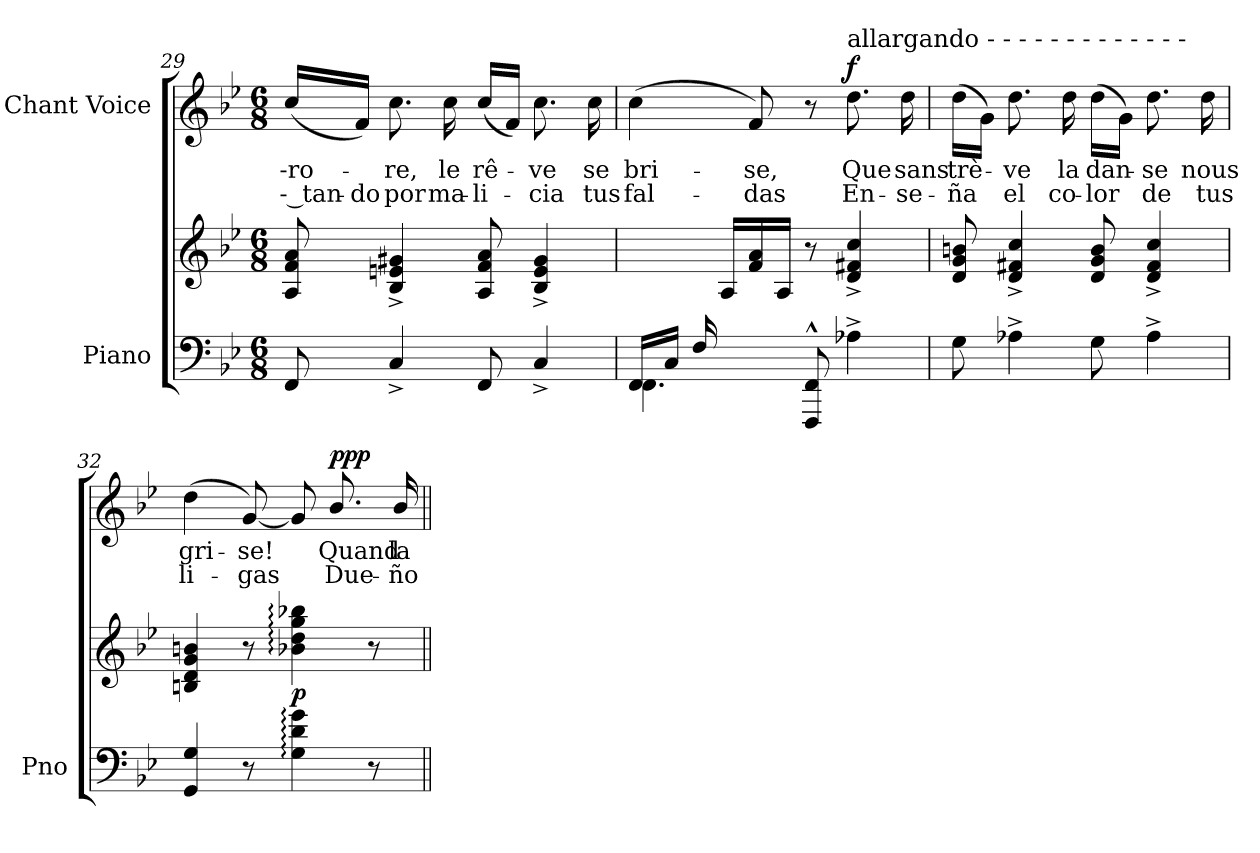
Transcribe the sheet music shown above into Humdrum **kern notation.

**kern	**kern	**dynam	**kern	**text	**text	**dynam
*part2	*part2	*part2	*part1	*part1	*part1	*part1
*staff3	*staff2	*staff2/3	*staff1	*staff1	*staff1	*staff1
*I"Piano	*	*	*I"Chant Voice	*	*	*
*I'Pno	*	*	*	*	*	*
!!LO:PB:g=z
*clefF4	*clefG2	*	*clefG2	*	*	*
*k[b-e-]	*k[b-e-]	*	*k[b-e-]	*	*	*
*M6/8	*M6/8	*	*M6/8	*	*	*
=29	=29	=29	=29	=29	=29	=29
!	!	!	!	!LO:LY:b	!LO:LY:b	!
8FF/	8A/ 8f/ 8a/	.	(<16cc/LL	--ro-	-- tan-	.
!	!	!	!	!	!LO:LY:b	!
.	.	.	16f/JJ)	.	-do	.
!	!	!	!	!LO:LY:b	!LO:LY:b	!
4C^/	4B-/^ 4en/^ 4g#X/^	.	8.cc\	-re,	por	.
!	!	!	!	!LO:LY:b	!LO:LY:b	!
.	.	.	16cc\	le	ma-	.
!	!	!	!	!LO:LY:b	!LO:LY:b	!
8FF/	8A/ 8f/ 8a/	.	(<16cc/LL	rê-	-li-	.
.	.	.	16f/JJ)	.	.	.
!	!	!	!	!LO:LY:b	!LO:LY:b	!
4C^/	4B-/^ 4e/^ 4g#/^	.	8.cc\	-ve	-cia	.
!	!	!	!	!LO:LY:b	!LO:LY:b	!
.	.	.	16cc\	se	tus	.
=30	=30	=30	=30	=30	=30	=30
*^	*	*	*	*	*	*
!	!	!	!	!	!LO:LY:b	!LO:LY:b	!
(>16FF/LL	4.FF\	8.ryy	.	(>4cc\	bri-	fal-	.
16C/JJ	.	.	.	.	.	.	.
16F/	.	.	.	.	.	.	.
2ryy	.	16A/LL	.	.	.	.	.
!	!	!	!	!	!LO:LY:b	!LO:LY:b	!
.	.	16f/ 16a/	.	8f/)	-se,	-das	.
.	.	16A/JJ	.	.	.	.	.
.	8FFF/^^ 8FF/^^	8r)	.	8r	.	.	.
*	*	*	*	*MM117	*	*	*
!	!	!	!	!LO:TX:t=allargando -   -   -   -   -   -   -   -   -   -   -   -  -	!	!	!
!	!	!	!LO:DY:b	!	!LO:LY:b	!LO:LY:b	!
!	!	!	!LO:DY:n=1:b	!	!	!	!LO:DY:a
.	4A-X^\	4d/^ 4f#X/^ 4cc/^	f other-dynamics	8.dd\	Que	En-	f
!	!	!	!	!	!LO:LY:b	!LO:LY:b	!
16ryy	.	.	.	16dd\	sans	-se-	.
*v	*v	*	*	*	*	*	*
=31	=31	=31	=31	=31	=31	=31
!	!	!	!	!LO:LY:b	!LO:LY:b	!
8G\	8d/ 8g/ 8bn/	.	(>16dd\LL	trè-	-ña	.
.	.	.	16g\JJ)	.	.	.
!	!	!	!	!LO:LY:b	!LO:LY:b	!
4A-X^\	4d/^ 4f#X/^ 4cc/^	.	8.dd\	-ve	el	.
!	!	!	!	!LO:LY:b	!LO:LY:b	!
.	.	.	16dd\	la	co-	.
!	!	!	!	!LO:LY:b	!LO:LY:b	!
8G\	8d/ 8g/ 8b/	.	(>16dd\LL	dan-	-lor	.
.	.	.	16g\JJ)	.	.	.
!	!	!	!	!LO:LY:b	!LO:LY:b	!
4A-^\	4d/^ 4f#/^ 4cc/^	.	8.dd\	-se	de	.
!	!	!	!	!LO:LY:b	!LO:LY:b	!
.	.	.	16dd\	nous	tus	.
!!LO:LB:g=z
=32	=32	=32	=32	=32	=32	=32
!	!	!	!	!LO:LY:b	!LO:LY:b	!
4GG/ 4G/	4Bn/ 4d/ 4g/ 4bn/	.	(>4dd\	gri-	li-	.
!	!	!	!	!LO:LY:b	!LO:LY:b	!
8r	8r	.	[8g/)	-se!	-gas	.
!	!	!LO:DY:b	!	!	!	!
4G\: 4d\: 4g\:	4b-X\: 4dd\: 4gg\: 4bb-X\:	p	8g/]	.	.	.
!	!	!	!	!LO:LY:b	!LO:LY:b	!LO:DY:a
.	.	.	8.b-/	Quand	Due-	ppp
8r	8r	.	.	.	.	.
!	!	!	!	!LO:LY:b	!LO:LY:b	!
.	.	.	16b-/	la	-ño	.
=||	=||	=||	=||	=||	=||	=||
*-	*-	*-	*-	*-	*-	*-
